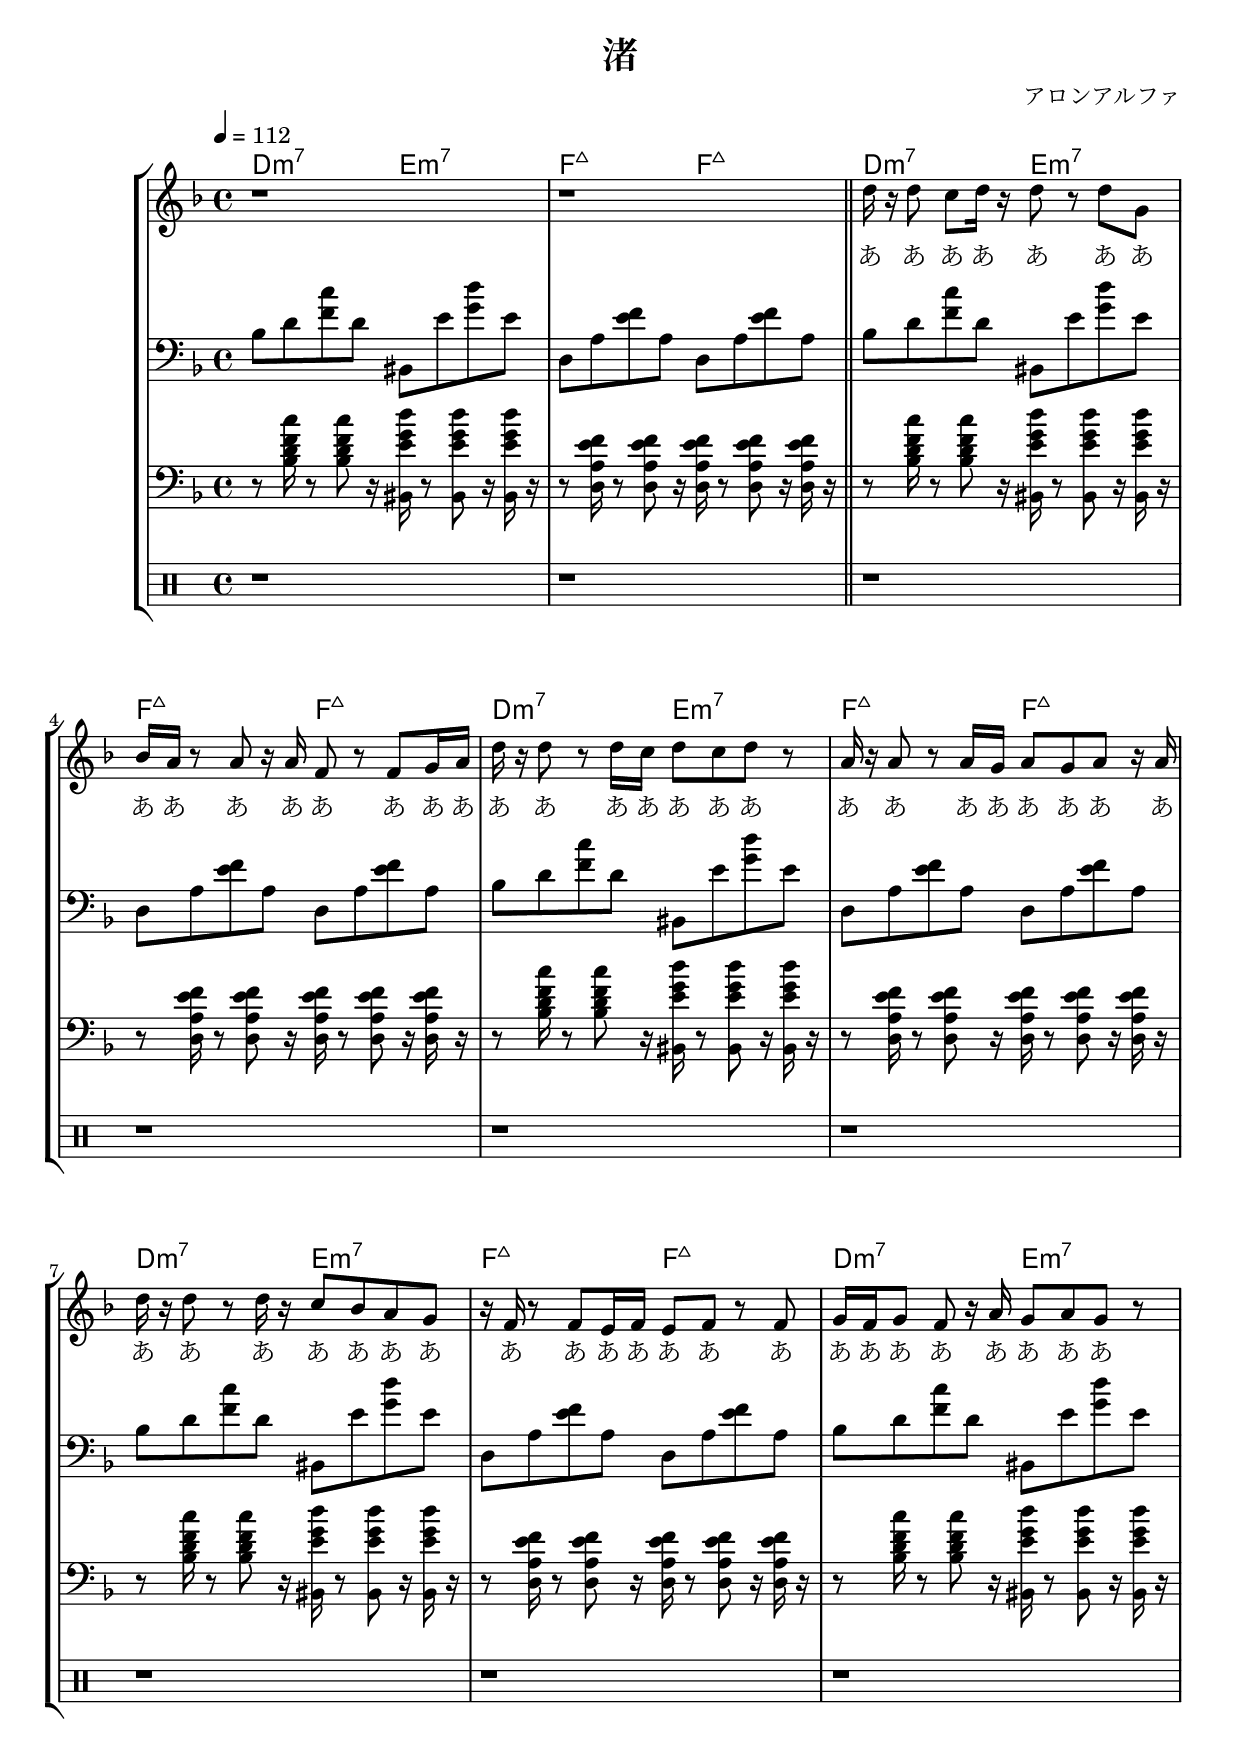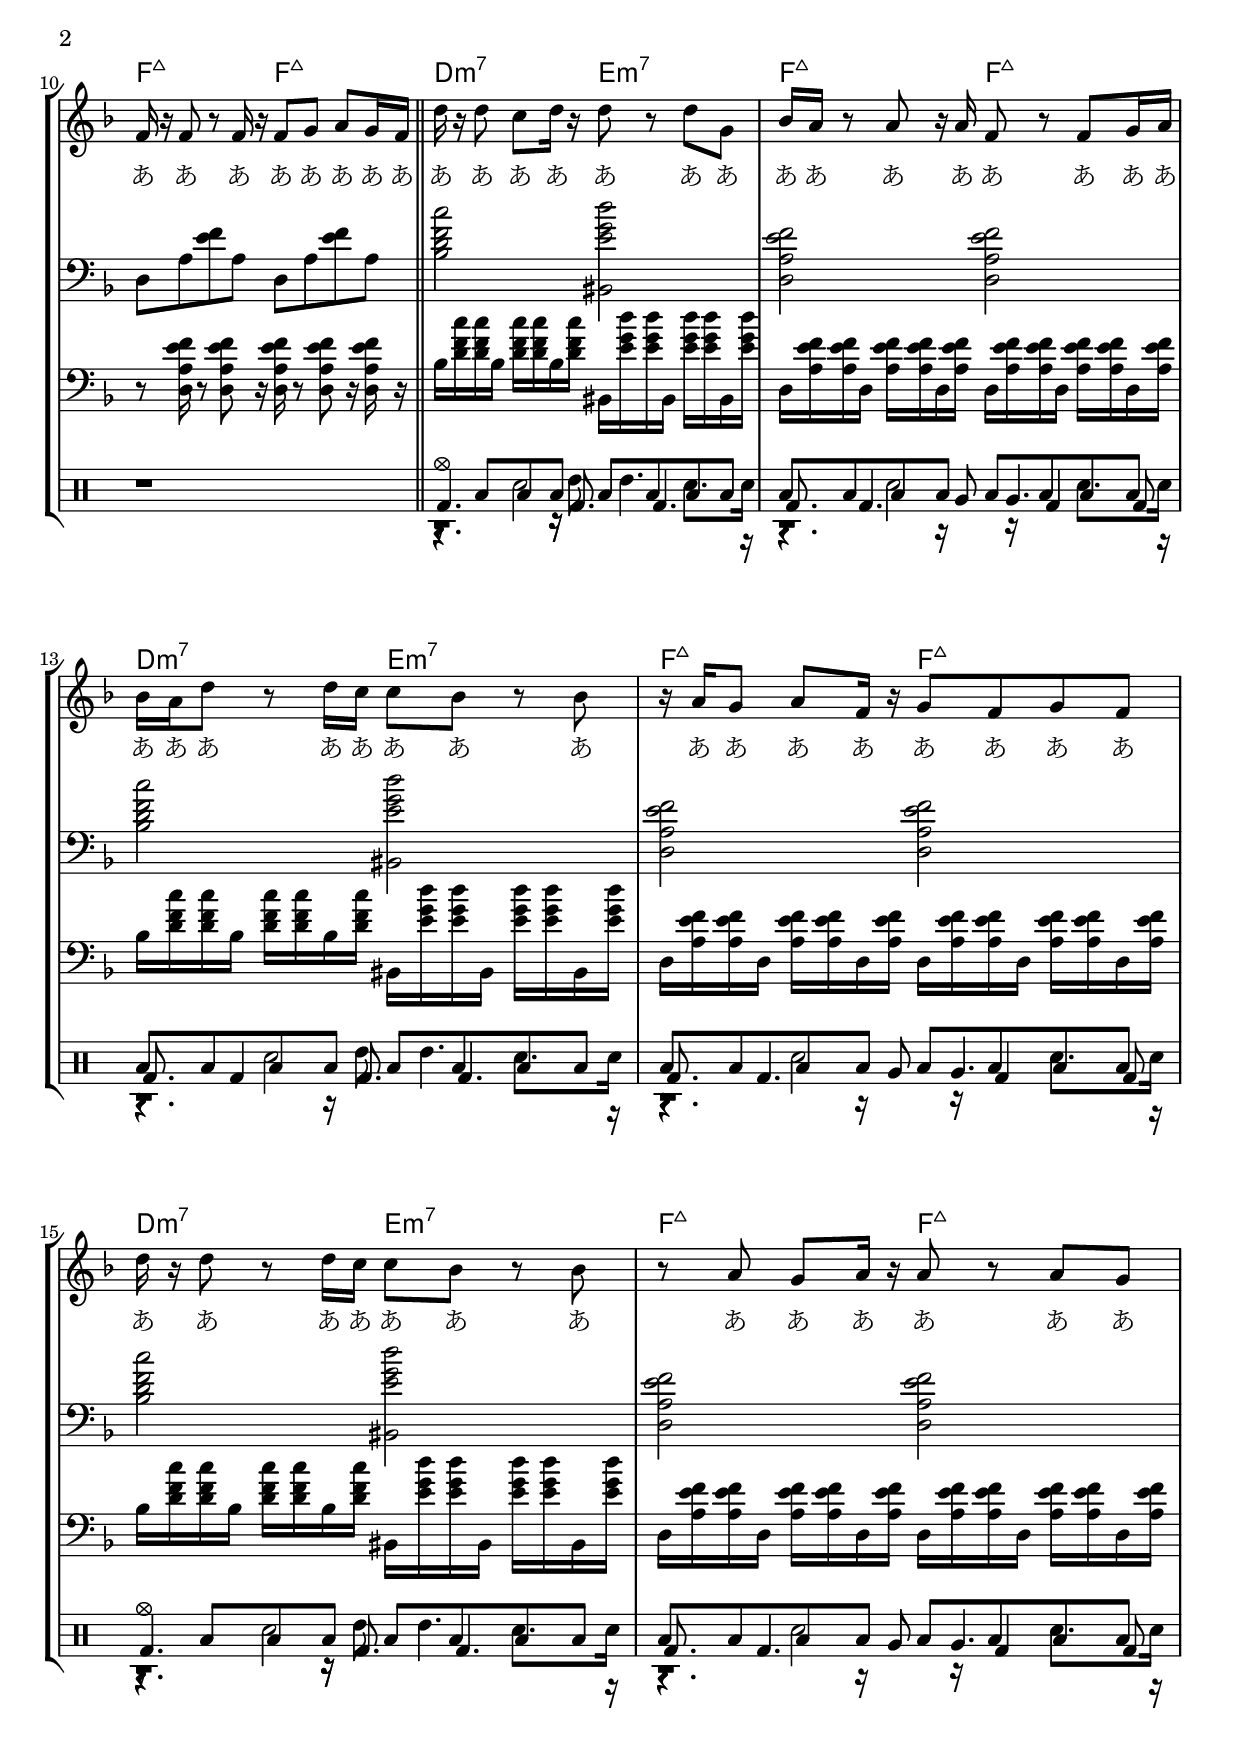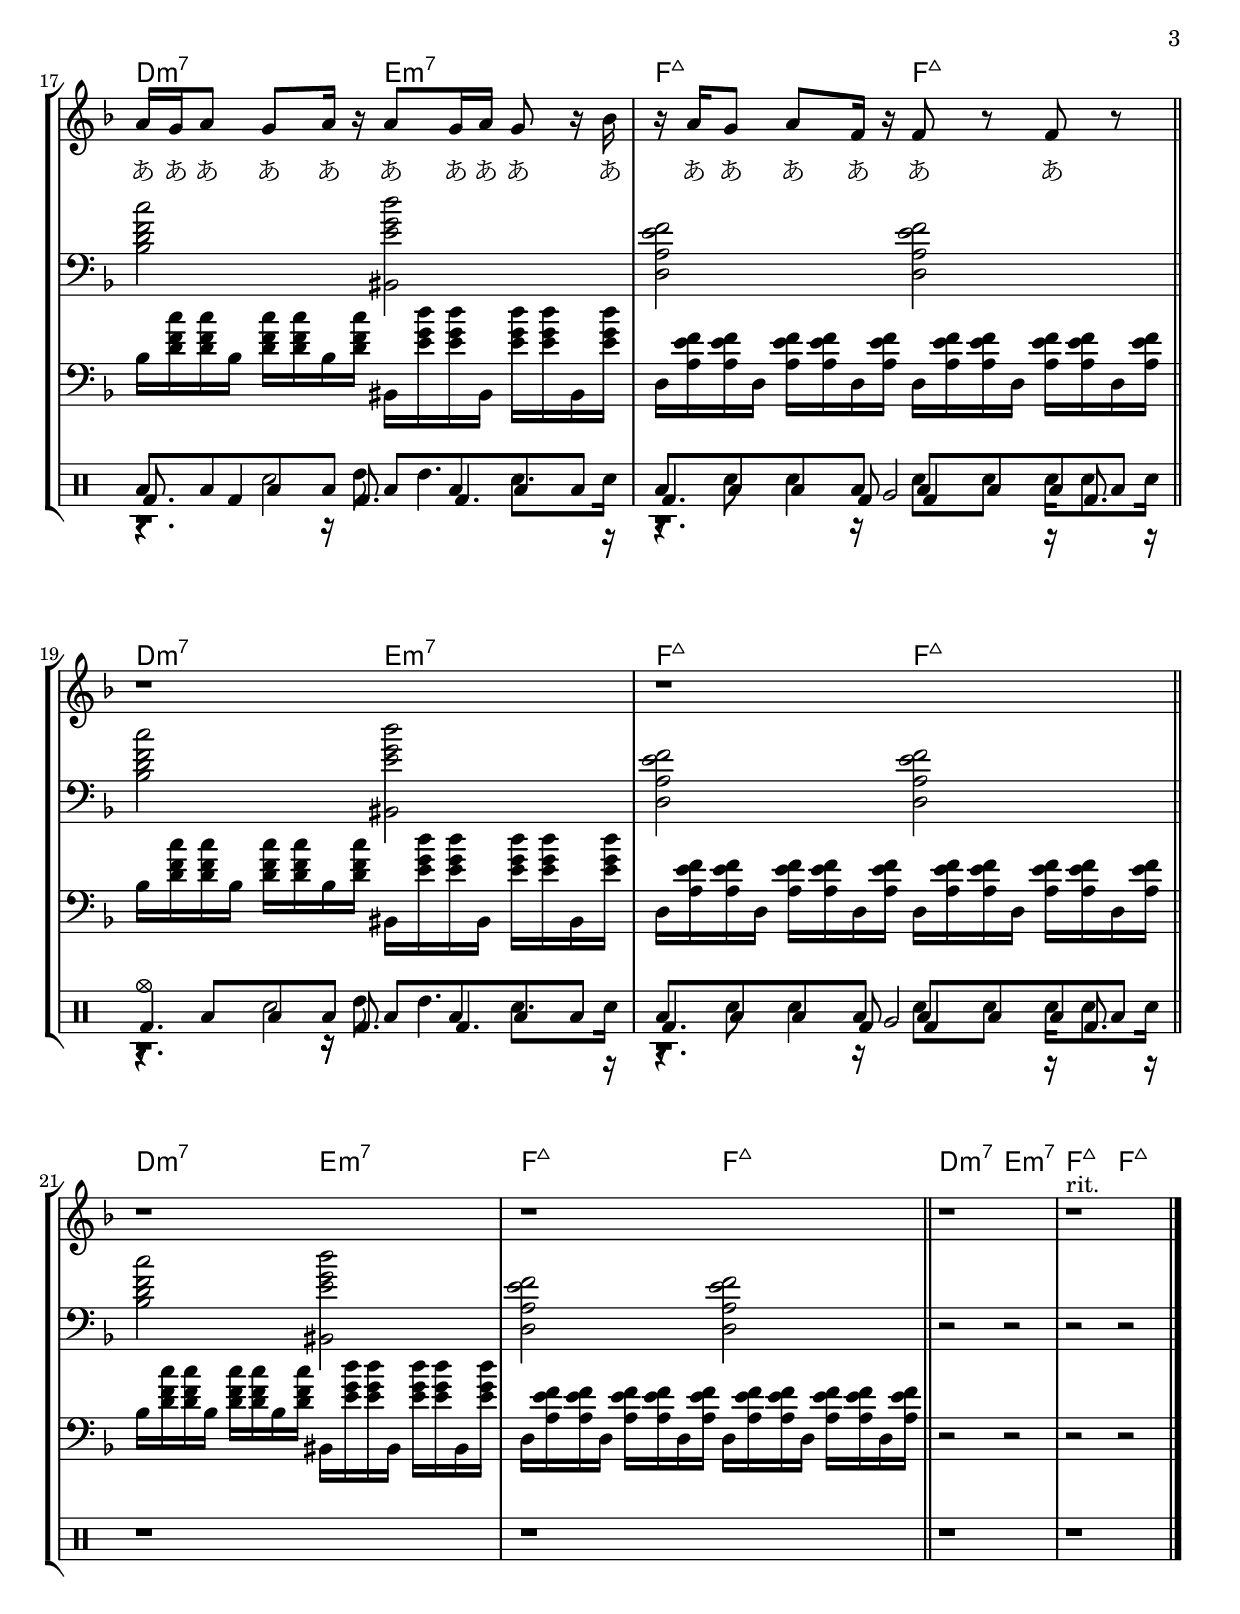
\version "2.12.1"

\header {
	title = \markup {渚}
	composer = \markup \center-column {アロンアルファ}
}

harmony = \chordmode {
	d2:min7 e:m7 f:maj7 f:maj7 

	d:min7 e:m7 f:maj7 f:maj7 d:min7 e:m7 f:maj7 f:maj7 d:min7 e:m7 f:maj7 f:maj7 d:min7 e:m7 f:maj7 f:maj7 

	d:min7 e:m7 f:maj7 f:maj7 d:min7 e:m7 f:maj7 f:maj7 d:min7 e:m7 f:maj7 f:maj7 d:min7 e:m7 f:maj7 f:maj7 

	d:min7 e:m7 f:maj7 f:maj7 

	d:min7 e:m7 f:maj7 f:maj7 

	d:min7 e:m7 f:maj7 f:maj7 
}

melody = {
	\key f \major
	\tempo 4 = 112
	r1 | r1   
	\set Staff.midiInstrument = #"Acoustic Bass"
	d''16  r16  d''8  c''8  d''16  r16  d''8  r8  d''8  g'8 
	bes'16  a'16  r8  a'8  r16  a'16  f'8  r8  f'8  g'16  a'16 
	d''16  r16  d''8  r8  d''16  c''16  d''8  c''8  d''8  r8 
	a'16  r16  a'8  r8  a'16  g'16  a'8  g'8  a'8  r16  a'16 
	d''16  r16  d''8  r8  d''16  r16  c''8  bes'8  a'8  g'8 
	r16  f'16  r8  f'8  e'16  f'16  e'8  f'8  r8  f'8 
	g'16  f'16  g'8  f'8  r16  a'16  g'8  a'8  g'8  r8 
	f'16  r16  f'8  r8  f'16  r16  f'8  g'8  a'8  g'16  f'16
	\set Staff.midiInstrument = #"Acoustic Bass"
	d''16  r16  d''8  c''8  d''16  r16  d''8  r8  d''8  g'8 
	bes'16  a'16  r8  a'8  r16  a'16  f'8  r8  f'8  g'16  a'16 
	bes'16  a'16  d''8  r8  d''16  c''16  c''8  bes'8  r8  bes'8 
	r16  a'16  g'8  a'8  f'16  r16  g'8  f'8  g'8  f'8 
	d''16  r16  d''8  r8  d''16  c''16  c''8  bes'8  r8  bes'8 
	r8  a'8  g'8  a'16  r16  a'8  r8  a'8  g'8 
	a'16  g'16  a'8  g'8  a'16  r16  a'8  g'16  a'16  g'8  r16  bes'16 
	r16  a'16  g'8  a'8  f'16  r16  f'8  r8  f'8  	r8 	r1 | r1   
	r1 | r1   
	r1 | r1^"rit." \bar "|."
}

words = \lyricmode {
	
	あ  あ  あ  あ  あ  あ  あ  あ  あ  あ  あ  あ  あ  あ  あ  あ  あ  あ  あ  あ  あ  あ  あ  あ  あ  あ  あ  あ  あ  あ  あ  あ  あ  あ  あ  あ  あ  あ  あ  あ  あ  あ  あ  あ  あ  あ  あ  あ  あ  あ  あ  あ  あ  あ  あ  あ  あ  あ  あ  あ  
	あ  あ  あ  あ  あ  あ  あ  あ  あ  あ  あ  あ  あ  あ  あ  あ  あ  あ  あ  あ  あ  あ  あ  あ  あ  あ  あ  あ  あ  あ  あ  あ  あ  あ  あ  あ  あ  あ  あ  あ  あ  あ  あ  あ  あ  あ  あ  あ  あ  あ  あ  あ  あ  あ  あ  あ  あ  あ  あ  あ  
	
	
	
}

tempochange = {
	\tempo 4 = 112
	r1 | r1 \bar "||"
	\tempo 4 = 112
	r1 | r1 | r1 | r1 | r1 | r1 | r1 | r1 \bar "||"
	\tempo 4 = 112
	r1 | r1 | r1 | r1 | r1 | r1 | r1 | r1 \bar "||"
	\tempo 4 = 112
	r1 | r1 \bar "||"
	\tempo 4 = 112
	r1 | r1 \bar "||"
	\tempo 4 = 112
	r1 | \tempo 4 = 84 r2 \tempo 4 = 74 r2 \bar "|."
}

mainacc = {
	\clef bass
	\set Staff.midiInstrument = #"Acoustic grand"
	\key f \major
	\tempo 4 = 112
	bes8 d' <f' c''> d'
	bis,8 e' <g' d''> e'
	d8 a <e' f'> a
	d8 a <e' f'> a
	\bar "||"

	\set Staff.midiInstrument = #"Acoustic grand"
	bes8 d' <f' c''> d'
	bis,8 e' <g' d''> e'
	d8 a <e' f'> a
	d8 a <e' f'> a
	bes8 d' <f' c''> d'
	bis,8 e' <g' d''> e'
	d8 a <e' f'> a
	d8 a <e' f'> a
	bes8 d' <f' c''> d'
	bis,8 e' <g' d''> e'
	d8 a <e' f'> a
	d8 a <e' f'> a
	bes8 d' <f' c''> d'
	bis,8 e' <g' d''> e'
	d8 a <e' f'> a
	d8 a <e' f'> a
	\bar "||"

	\set Staff.midiInstrument = #"Acoustic grand"
	<bes d' f' c''>2
	<bis, e' g' d''>2
	<d a e' f'>2
	<d a e' f'>2
	<bes d' f' c''>2
	<bis, e' g' d''>2
	<d a e' f'>2
	<d a e' f'>2
	<bes d' f' c''>2
	<bis, e' g' d''>2
	<d a e' f'>2
	<d a e' f'>2
	<bes d' f' c''>2
	<bis, e' g' d''>2
	<d a e' f'>2
	<d a e' f'>2
	\bar "||"

	\set Staff.midiInstrument = #"Acoustic grand"
	<bes d' f' c''>2
	<bis, e' g' d''>2
	<d a e' f'>2
	<d a e' f'>2
	\bar "||"

	\set Staff.midiInstrument = #"Acoustic grand"
	<bes d' f' c''>2
	<bis, e' g' d''>2
	<d a e' f'>2
	<d a e' f'>2
	\bar "||"

	\set Staff.midiInstrument = #"Acoustic grand"
	r2
	r2
	r2
	r2
	\bar "|."
}

subacc = {
	\clef bass
	\set Staff.midiInstrument = #"Electric Guitar (muted)"
	\key f \major
	\tempo 4 = 112
	r8 <bes d' f' c''>16 r8 <bes d' f' c''>8 r16
	<bis, e' g' d''>16 r8      <bis, e' g' d''>8 r16 <bis, e' g' d''>16 r16
	r8 <d a e' f'>16 r8 <d a e' f'>8 r16
	<d a e' f'>16 r8      <d a e' f'>8 r16 <d a e' f'>16 r16
	\bar "||"

	\set Staff.midiInstrument = #"Electric Guitar (muted)"
	r8 <bes d' f' c''>16 r8 <bes d' f' c''>8 r16
	<bis, e' g' d''>16 r8      <bis, e' g' d''>8 r16 <bis, e' g' d''>16 r16
	r8 <d a e' f'>16 r8 <d a e' f'>8 r16
	<d a e' f'>16 r8      <d a e' f'>8 r16 <d a e' f'>16 r16
	r8 <bes d' f' c''>16 r8 <bes d' f' c''>8 r16
	<bis, e' g' d''>16 r8      <bis, e' g' d''>8 r16 <bis, e' g' d''>16 r16
	r8 <d a e' f'>16 r8 <d a e' f'>8 r16
	<d a e' f'>16 r8      <d a e' f'>8 r16 <d a e' f'>16 r16
	r8 <bes d' f' c''>16 r8 <bes d' f' c''>8 r16
	<bis, e' g' d''>16 r8      <bis, e' g' d''>8 r16 <bis, e' g' d''>16 r16
	r8 <d a e' f'>16 r8 <d a e' f'>8 r16
	<d a e' f'>16 r8      <d a e' f'>8 r16 <d a e' f'>16 r16
	r8 <bes d' f' c''>16 r8 <bes d' f' c''>8 r16
	<bis, e' g' d''>16 r8      <bis, e' g' d''>8 r16 <bis, e' g' d''>16 r16
	r8 <d a e' f'>16 r8 <d a e' f'>8 r16
	<d a e' f'>16 r8      <d a e' f'>8 r16 <d a e' f'>16 r16
	\bar "||"

	\set Staff.midiInstrument = #"Electric Guitar (muted)"
	bes16 <d' f' c''>16 <d' f' c''>16 bes16   <d' f' c''>16 <d' f' c''>16 bes16 <d' f' c''>16
	bis,16 <e' g' d''>16 <e' g' d''>16 bis,16   <e' g' d''>16 <e' g' d''>16 bis,16 <e' g' d''>16
	d16 <a e' f'>16 <a e' f'>16 d16   <a e' f'>16 <a e' f'>16 d16 <a e' f'>16
	d16 <a e' f'>16 <a e' f'>16 d16   <a e' f'>16 <a e' f'>16 d16 <a e' f'>16
	bes16 <d' f' c''>16 <d' f' c''>16 bes16   <d' f' c''>16 <d' f' c''>16 bes16 <d' f' c''>16
	bis,16 <e' g' d''>16 <e' g' d''>16 bis,16   <e' g' d''>16 <e' g' d''>16 bis,16 <e' g' d''>16
	d16 <a e' f'>16 <a e' f'>16 d16   <a e' f'>16 <a e' f'>16 d16 <a e' f'>16
	d16 <a e' f'>16 <a e' f'>16 d16   <a e' f'>16 <a e' f'>16 d16 <a e' f'>16
	bes16 <d' f' c''>16 <d' f' c''>16 bes16   <d' f' c''>16 <d' f' c''>16 bes16 <d' f' c''>16
	bis,16 <e' g' d''>16 <e' g' d''>16 bis,16   <e' g' d''>16 <e' g' d''>16 bis,16 <e' g' d''>16
	d16 <a e' f'>16 <a e' f'>16 d16   <a e' f'>16 <a e' f'>16 d16 <a e' f'>16
	d16 <a e' f'>16 <a e' f'>16 d16   <a e' f'>16 <a e' f'>16 d16 <a e' f'>16
	bes16 <d' f' c''>16 <d' f' c''>16 bes16   <d' f' c''>16 <d' f' c''>16 bes16 <d' f' c''>16
	bis,16 <e' g' d''>16 <e' g' d''>16 bis,16   <e' g' d''>16 <e' g' d''>16 bis,16 <e' g' d''>16
	d16 <a e' f'>16 <a e' f'>16 d16   <a e' f'>16 <a e' f'>16 d16 <a e' f'>16
	d16 <a e' f'>16 <a e' f'>16 d16   <a e' f'>16 <a e' f'>16 d16 <a e' f'>16
	\bar "||"

	\set Staff.midiInstrument = #"Electric Guitar (muted)"
	bes16 <d' f' c''>16 <d' f' c''>16 bes16   <d' f' c''>16 <d' f' c''>16 bes16 <d' f' c''>16
	bis,16 <e' g' d''>16 <e' g' d''>16 bis,16   <e' g' d''>16 <e' g' d''>16 bis,16 <e' g' d''>16
	d16 <a e' f'>16 <a e' f'>16 d16   <a e' f'>16 <a e' f'>16 d16 <a e' f'>16
	d16 <a e' f'>16 <a e' f'>16 d16   <a e' f'>16 <a e' f'>16 d16 <a e' f'>16
	\bar "||"

	\set Staff.midiInstrument = #"Electric Guitar (muted)"
	bes16 <d' f' c''>16 <d' f' c''>16 bes16   <d' f' c''>16 <d' f' c''>16 bes16 <d' f' c''>16
	bis,16 <e' g' d''>16 <e' g' d''>16 bis,16   <e' g' d''>16 <e' g' d''>16 bis,16 <e' g' d''>16
	d16 <a e' f'>16 <a e' f'>16 d16   <a e' f'>16 <a e' f'>16 d16 <a e' f'>16
	d16 <a e' f'>16 <a e' f'>16 d16   <a e' f'>16 <a e' f'>16 d16 <a e' f'>16
	\bar "||"

	\set Staff.midiInstrument = #"Acoustic grand"
	r2
	r2
	r2
	r2
	\bar "|."
}

percA = {
	\drummode {
	r1 |r1 \bar "||"
	r1 |r1 |r1 |r1 |r1 |r1 |r1 |r1 \bar "||"
	r4 sn2 sn8. sn16  |r4 sn2 sn8. sn16  |r4 sn2 sn8. sn16  |r4 sn2 sn8. sn16  |r4 sn2 sn8. sn16  |r4 sn2 sn8. sn16  |r4 sn2 sn8. sn16  |r8 sn8 sn4 sn8 sn8 sn16 sn8 sn16  \bar "||"
	r4 sn2 sn8. sn16  |r8 sn8 sn4 sn8 sn8 sn16 sn8 sn16  \bar "||"
	r1 |r1 \bar "||"
	r1 |r1 \bar "|."
	}
}

percB = {
	\drummode {
	r1 |r1 \bar "||"
	r1 |r1 |r1 |r1 |r1 |r1 |r1 |r1 \bar "||"
	r4. r16 tommh8 tommh4. r16  |r1  |r4. r16 tommh8 tommh4. r16  |r1  |r4. r16 tommh8 tommh4. r16  |r1  |r4. r16 tommh8 tommh4. r16  |r1  \bar "||"
	r4. r16 tommh8 tommh4. r16  |r1  \bar "||"
	r1 |r1 \bar "||"
	r1 |r1 \bar "|."
	}
}

percC = {
	\drummode {
	r1 |r1 \bar "||"
	r1 |r1 |r1 |r1 |r1 |r1 |r1 |r1 \bar "||"
	r8 toml8 toml8 toml8 toml8 toml8 toml8 toml8  |toml8 toml8 toml8 toml8 toml8 toml8 toml8 toml8  |toml8 toml8 toml8 toml8 toml8 toml8 toml8 toml8  |toml8 toml8 toml8 toml8 toml8 toml8 toml8 toml8  |r8 toml8 toml8 toml8 toml8 toml8 toml8 toml8  |toml8 toml8 toml8 toml8 toml8 toml8 toml8 toml8  |toml8 toml8 toml8 toml8 toml8 toml8 toml8 toml8  |toml8 toml8 toml8 toml8 toml8 toml8 toml8 toml8  \bar "||"
	r8 toml8 toml8 toml8 toml8 toml8 toml8 toml8  |toml8 toml8 toml8 toml8 toml8 toml8 toml8 toml8  \bar "||"
	r1 |r1 \bar "||"
	r1 |r1 \bar "|."
	}
}

percD = {
	\drummode {
	r1 |r1 \bar "||"
	r1 |r1 |r1 |r1 |r1 |r1 |r1 |r1 \bar "||"
	r1  |r4. r16 tomfh8 tomfh4. r16  |r1  |r4. r16 tomfh8 tomfh4. r16  |r1  |r4. r16 tomfh8 tomfh4. r16  |r1  |r4. r16 tomfh2 r16  \bar "||"
	r1  |r4. r16 tomfh2 r16  \bar "||"
	r1 |r1 \bar "||"
	r1 |r1 \bar "|."
	}
}

percE = {
	\drummode {
	r1 |r1 \bar "||"
	r1 |r1 |r1 |r1 |r1 |r1 |r1 |r1 \bar "||"
	bd4. r16 bd8. bd4.  |bd8. bd4. r16 bd4 bd8  |bd8. bd4 bd8. bd4.  |bd8. bd4. r16 bd4 bd8  |bd4. r16 bd8. bd4.  |bd8. bd4. r16 bd4 bd8  |bd8. bd4 bd8. bd4.  |bd4. bd8 bd4 r16 bd8.  \bar "||"
	bd4. r16 bd8. bd4.  |bd4. bd8 bd4 r16 bd8.  \bar "||"
	r1 |r1 \bar "||"
	r1 |r1 \bar "|."
	}
}

percF = {
	\drummode {
	r1 | r1 \bar "||"
	r1 | r1 | r1 | r1 | r1 | r1 | r1 | r1 \bar "||"
	cymc1  |r1 |r1 |r1 |cymc1  |r1 |r1 |r1 \bar "||"
	cymc1  |r1 \bar "||"
	r1 | r1 \bar "||"
	r1 | r1 \bar "|."
	}
}

\score {
	<<
		\new StaffGroup <<
			\new ChordNames {\harmony}
			\new Voice = "melody" {\melody}
			\new Lyrics \lyricsto "melody" \words
			\new Staff = "mainacc" {\mainacc}
			\new Staff = "subacc" {\subacc}
			\new DrumStaff <<
				\new DrumVoice {\percA}
				\new DrumVoice {\percB}
				\new DrumVoice {\percC}
				\new DrumVoice {\percD}
				\new DrumVoice {\percE}
				\new DrumVoice {\percF}
			>>
		>>
	>>
	\layout { }
}
